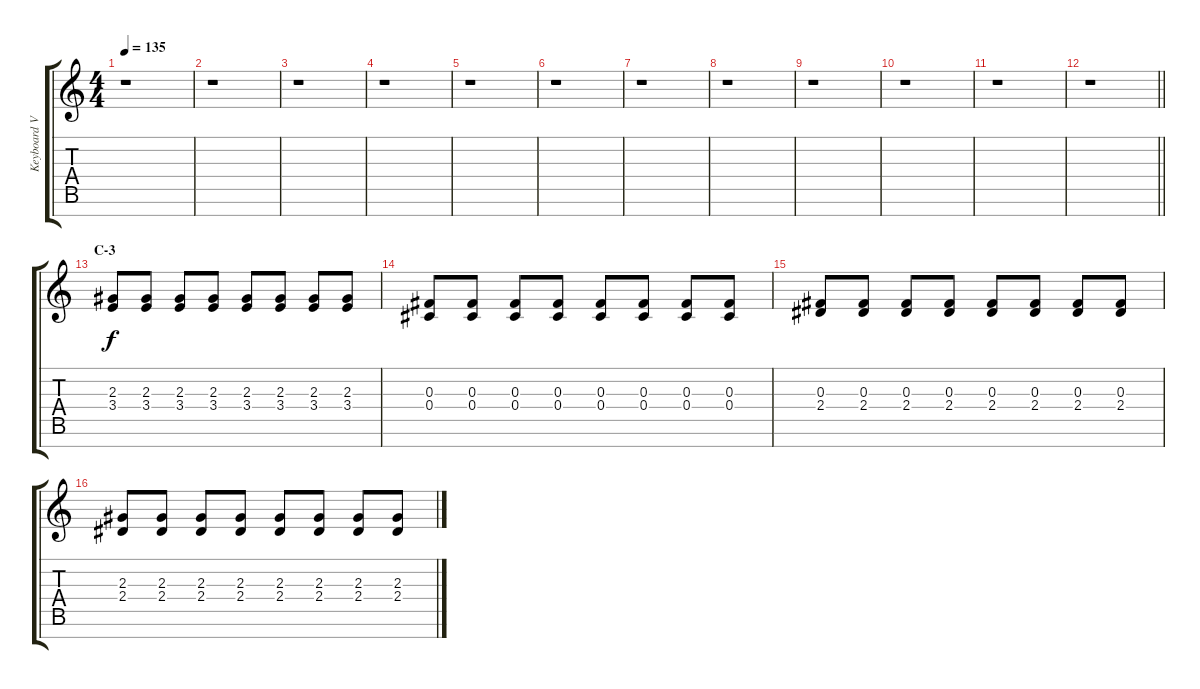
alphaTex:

\track ("Keyboard V" "Keyboard V") {instrument lead1square}
\staff {score tabs}
\tuning (Eb5 Bb4 Gb4 Db4 Ab3 Eb3 Bb2) {hide}
\ts (4 4)
\tempo 135
\clef g2
\ks c
r.1{dy f} |
r.1 |
r.1 |
r.1 |
r.1 |
r.1 |
r.1 |
r.1 |
r.1 |
r.1 |
r.1 |
\barLineRight lightlight
r.1 |
\section ("" "C-3")
(2.3 3.4).8 (2.3 3.4).8 (2.3 3.4).8 (2.3 3.4).8 (2.3 3.4).8 (2.3 3.4).8 (2.3 3.4).8 (2.3 3.4).8 |
(0.3 0.4).8 (0.3 0.4).8 (0.3 0.4).8 (0.3 0.4).8 (0.3 0.4).8 (0.3 0.4).8 (0.3 0.4).8 (0.3 0.4).8 |
(0.3 2.4).8 (0.3 2.4).8 (0.3 2.4).8 (0.3 2.4).8 (0.3 2.4).8 (0.3 2.4).8 (0.3 2.4).8 (0.3 2.4).8 |
(2.3 2.4).8 (2.3 2.4).8 (2.3 2.4).8 (2.3 2.4).8 (2.3 2.4).8 (2.3 2.4).8 (2.3 2.4).8 (2.3 2.4).8
